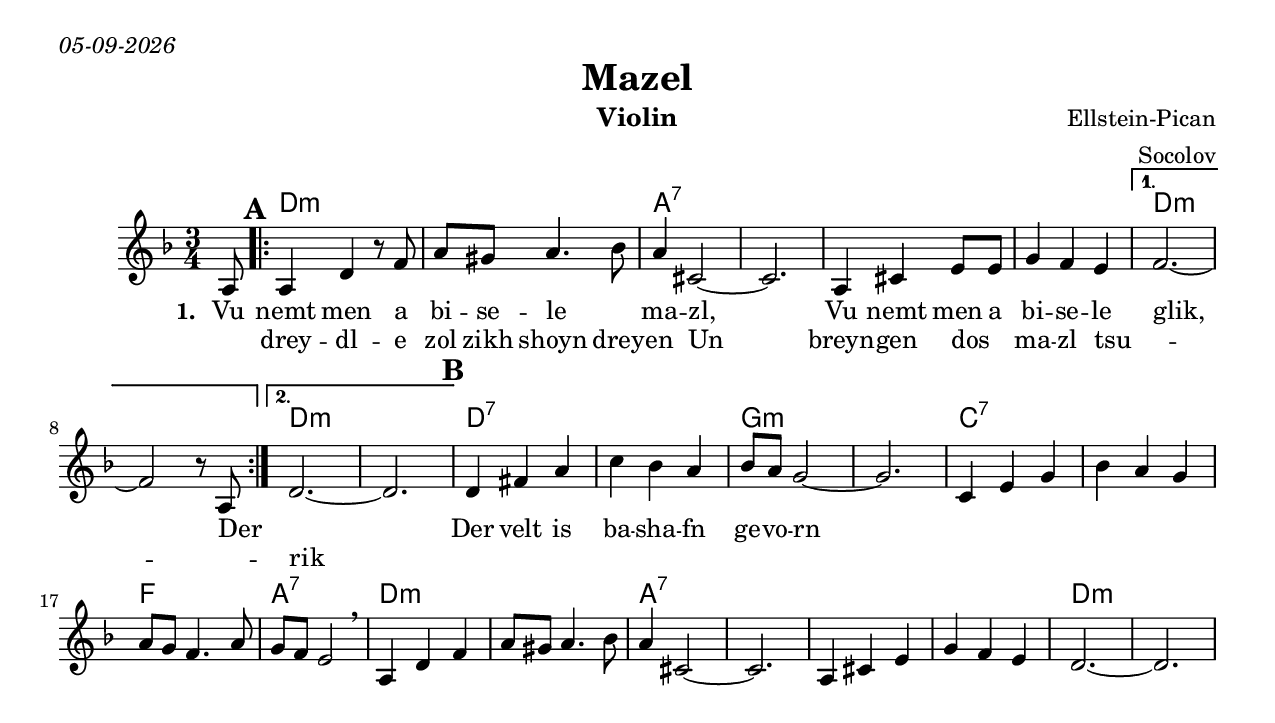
\version "2.18.0"
\include "english.ly"
%\pointAndClickOff
\paper{
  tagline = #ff
  print-all-headers = ##t
  #(set-paper-size "letter")
}
date = #(strftime "%d-%m-%Y" (localtime (current-time)))

\markup{ \italic{ \date }  }

%\markup{ Got something to say? }

global = {
  \clef treble
  \key d \minor
  \time 3/4
  \set Score.markFormatter = #format-mark-box-alphabet
}

%#################################### Melody ########################
%melody =  \transpose c d \relative c' {  %transpose for clarinet
melody = \relative c' {
  \global
  \partial 8*1 a8  %lead in notes

  \repeat volta 2{
    \mark \default
    a4 d r8  f
    a8 gs a4. bf8
    a4 cs,2~
    cs2.

    a4 cs e8 e
    g4 f e
  }
  \alternative {
    { f2.~ f2 r8 a,}
    {d2.~ d2.}
  }

  %b
  \mark \default
  d4 fs a
  c4 bf a
  bf8 a g2~
  g2.

  c,4 e g
  bf4 a g
  a8 g f4. a8|
  g8 f e2  \breathe  % \bar"||"

  a,4 d f
  a8 gs a4. bf8
  a4 cs,2~
  cs2.

  a4 cs e
  g4 f e
  d2.~ d2.


}
%################################# Lyrics #####################

\addlyrics{ \set stanza = #"1. "
            Vu nemt men a bi -- se -- le  _ ma -- zl,
            Vu nemt men a bi -- se -- le glik, Der

        _ Der velt is ba -- sha -- fn ge -- vo -- rn
            %{_ Di velt iz ba -- sha -- fn far ye -- dn,
            Ba --sha -- fn far ye -- dn va glaykh.
            Oy, vu nemt men a bisele,
            Khotsh nor a  bisele mazl, a bisele glik?
            Oy, vu nemt men a bisele Khotsh nor a bisele
            mazl, a bisele glik?  %}

}
\addlyrics {
            _ drey -- dl -- e   zol zikh  shoyn  drey -- en
            Un breyn -- gen dos _ ma -- zl tsu -- _ _ rik }

%}

%################################# Chords #######################
harmonies = \chordmode {
  s8
  d2.*2:m
  a2.*4:7
  d2.*2:m
  d2.*2:m
  %b
  d2.*2:7
  g2.*2:m
  c2.*2:7
  f2.
  a2.:7
  %dbl bar
  d2.*2:m
  a2.*4:7
  d2.:m

}

\score {
  <<
    \new ChordNames {
      \set chordChanges = ##f
      \harmonies
    }
    \new Staff   \melody
  >>
  \header{
    title= "Mazel"
    subtitle=""
    composer= "Ellstein-Pican"
    instrument = "Violin"
    arranger= "Socolov"
  }
  \midi{\tempo 4 = 120}
  \layout{indent = 1.0\cm}
}

%{
Vu nemt men a bisele mazl,
Vu nemt men a bisele glik,
Er reydl zol zikh  iberdreyen
Un breyngen dos mazl tsurik.

Di velt iz bashafn far yedn,
Bashafn far yedn va glaykh.
Oy, vu nemt men a bisele,
Khotsh nor a  bisele mazl, a bisele glik?
Oy, vu nemt men a bisele Khotsh nor a bisele
mazl, a bisele glik?

Vi mentshn zol zikh eyn zel mazl
Zer loikhn zer  yuddn zer gik
E nasah vol zeys oyf dos mazl
Ken mumer  nit habn zurik
Oy, vu nemt men a bisele,
Khotsh nor a bisele mazl, a  bisele glik?
Oy, vu nemt men a bisele Khotsh nor a bisele mazl, a bisele  glik?

Oy, vu nemt men a bisele,
Khotsh nor a bisele mazl, a bisele glik?
Oy, vu nemt men a bisele
Khotsh nor a bisele mazl, a bisele glik?

Oy, vu nemt men a bisele mazl, a bisele glik?
Oy, vu nemt men a bisele  mazl, a bisele glik?
Oy, vu nemt men a bisele mazl, a bisele glik?

Oy,  vu nemt men a bisele,
Khotsh nor a bisele mazl, a bisele glik?
Oy, vu  nemt men a bisele
Khotsh nor a bisele mazl, a bisele glik?

%}

%{
% more verses:
\markup{}
\markup {
  \fill-line {
    \hspace #0.1 % distance from left margin
    \column {
      \line { "1."
	\column {
	  ""
	}
      }
      \hspace #0.2 % vertical distance between verses
      \line { "2."
	\column {
	 ""
	}
      }
    }
    \hspace #0.1  % horiz. distance between columns
    \column {
      \line { "3."
	\column {
	  ""
	}
      }
      \hspace #0.2 % distance between verses
      \line { "4."
	\column {
	 ""
	}
      }
    }
    \hspace #0.1 % distance to right margin
  }
}

%}
